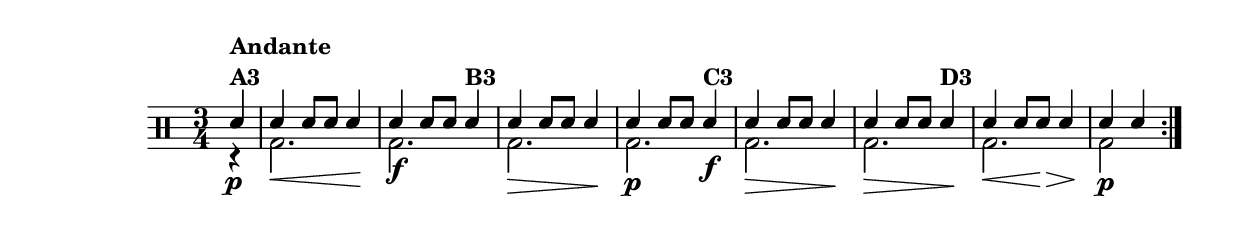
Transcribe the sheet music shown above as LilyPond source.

%-*- coding: utf-8 -*-

\version "2.10.00"

%\header {title = "variacoes sobre terezinha - variacao 3"}

\drums {

\override Score.BarNumber #'transparent = ##t
\override Staff.TimeSignature #'style = #'()
\time 3/4 
\partial 4*1

\context DrumVoice = "1" { }
\context DrumVoice = "2" {  }

<<
{
\repeat volta 2 {
sn4^\markup {\column {\bold  {Andante A3}}} 
sn4 sn8 sn sn4
sn4 sn8 sn sn4^\markup{\bold {B3}} 
sn4 sn8 sn sn4
sn4 sn8 sn sn4^\markup{\bold {C3}} 
sn4 sn8 sn sn4
sn4 sn8 sn sn4^\markup{\bold {D3}} 
sn4 sn8 sn sn4
sn4 sn4 
}
}

\\
{
r4\p
<< bd2. {s4\< s4 s4\!} >>
bd2.\f
<< bd2. {s4\> s4 s4\!} >>
<< bd2. {s4\p s4 s4\f} >>
<< bd2. {s4\> s4 s4\!} >>
<< bd2. {s4\> s4 s4\!} >>
<< bd2. {s4\< s8  s8\!\> s8 s8\!} >>
bd2\p
}
>>
}

